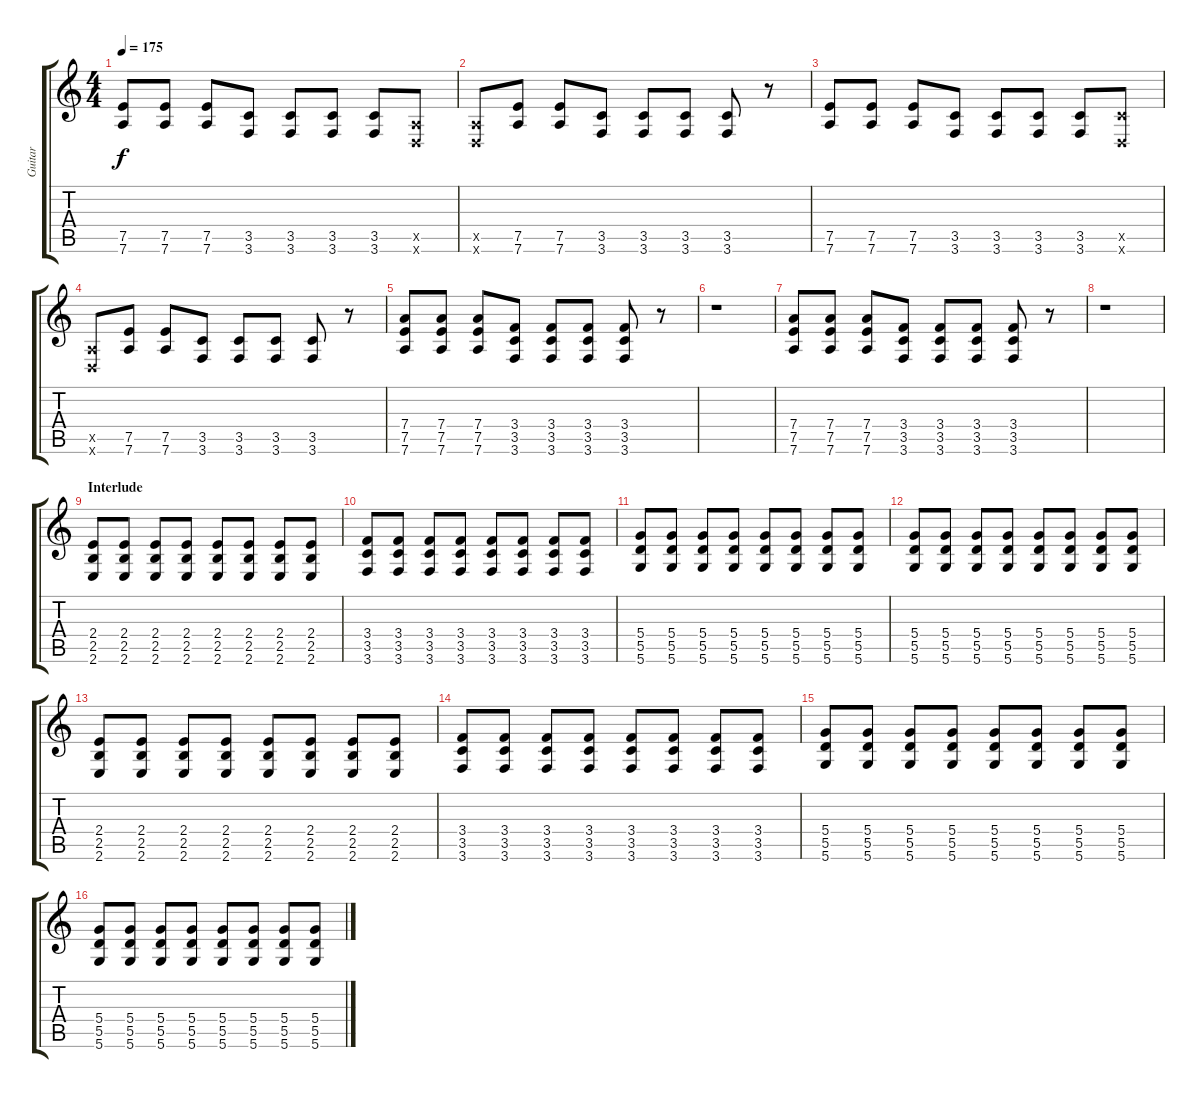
\track ("Guitar" "Guitar") {instrument overdrivenguitar}
\staff {score tabs}
\tuning (E4 B3 G3 D3 A2 D2) {hide}
\ts (4 4)
\tempo 175
\clef g2
\ks c
(7.5 7.6).8{dy f} (7.5 7.6).8 (7.5 7.6).8 (3.5 3.6).8 (3.5 3.6).8 (3.5 3.6).8 (3.5 3.6).8 (0.5{x} 0.6{x}).8 |
(0.5{x} 0.6{x}).8 (7.5 7.6).8 (7.5 7.6).8 (3.5 3.6).8 (3.5 3.6).8 (3.5 3.6).8 (3.5 3.6).8 r.8 |
(7.5 7.6).8 (7.5 7.6).8 (7.5 7.6).8 (3.5 3.6).8 (3.5 3.6).8 (3.5 3.6).8 (3.5 3.6).8 (3.5{x} 0.6{x}).8 |
(0.5{x} 0.6{x}).8 (7.5 7.6).8 (7.5 7.6).8 (3.5 3.6).8 (3.5 3.6).8 (3.5 3.6).8 (3.5 3.6).8 r.8 |
(7.4 7.5 7.6).8{volume 16} (7.4 7.5 7.6).8 (7.4 7.5 7.6).8 (3.4 3.5 3.6).8 (3.4 3.5 3.6).8 (3.4 3.5 3.6).8 (3.4 3.5 3.6).8 r.8 |
r.1 |
(7.4 7.5 7.6).8 (7.4 7.5 7.6).8 (7.4 7.5 7.6).8 (3.4 3.5 3.6).8 (3.4 3.5 3.6).8 (3.4 3.5 3.6).8 (3.4 3.5 3.6).8 r.8 |
r.1 |
\section ("" "Interlude")
(2.4 2.5 2.6).8 (2.4 2.5 2.6).8 (2.4 2.5 2.6).8 (2.4 2.5 2.6).8 (2.4 2.5 2.6).8 (2.4 2.5 2.6).8 (2.4 2.5 2.6).8 (2.4 2.5 2.6).8 |
(3.4 3.5 3.6).8 (3.4 3.5 3.6).8 (3.4 3.5 3.6).8 (3.4 3.5 3.6).8 (3.4 3.5 3.6).8 (3.4 3.5 3.6).8 (3.4 3.5 3.6).8 (3.4 3.5 3.6).8 |
(5.4 5.5 5.6).8 (5.4 5.5 5.6).8 (5.4 5.5 5.6).8 (5.4 5.5 5.6).8 (5.4 5.5 5.6).8 (5.4 5.5 5.6).8 (5.4 5.5 5.6).8 (5.4 5.5 5.6).8 |
(5.4 5.5 5.6).8 (5.4 5.5 5.6).8 (5.4 5.5 5.6).8 (5.4 5.5 5.6).8 (5.4 5.5 5.6).8 (5.4 5.5 5.6).8 (5.4 5.5 5.6).8 (5.4 5.5 5.6).8 |
(2.4 2.5 2.6).8 (2.4 2.5 2.6).8 (2.4 2.5 2.6).8 (2.4 2.5 2.6).8 (2.4 2.5 2.6).8 (2.4 2.5 2.6).8 (2.4 2.5 2.6).8 (2.4 2.5 2.6).8 |
(3.4 3.5 3.6).8 (3.4 3.5 3.6).8 (3.4 3.5 3.6).8 (3.4 3.5 3.6).8 (3.4 3.5 3.6).8 (3.4 3.5 3.6).8 (3.4 3.5 3.6).8 (3.4 3.5 3.6).8 |
(5.4 5.5 5.6).8 (5.4 5.5 5.6).8 (5.4 5.5 5.6).8 (5.4 5.5 5.6).8 (5.4 5.5 5.6).8 (5.4 5.5 5.6).8 (5.4 5.5 5.6).8 (5.4 5.5 5.6).8 |
(5.4 5.5 5.6).8 (5.4 5.5 5.6).8 (5.4 5.5 5.6).8 (5.4 5.5 5.6).8 (5.4 5.5 5.6).8 (5.4 5.5 5.6).8 (5.4 5.5 5.6).8 (5.4 5.5 5.6).8
